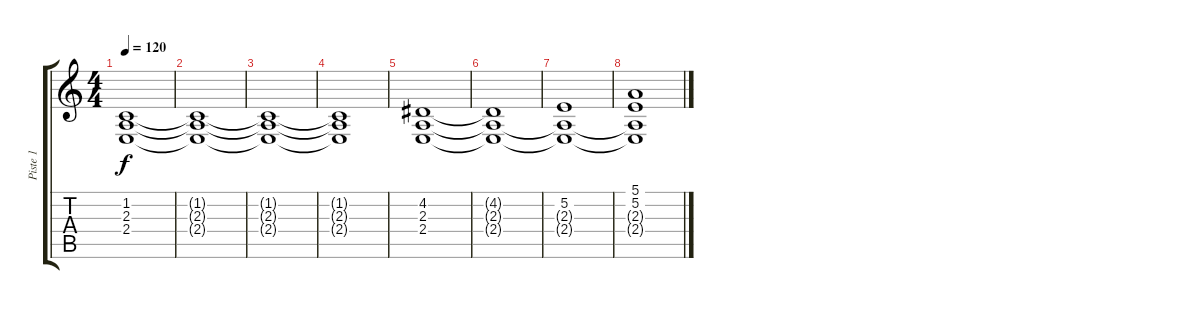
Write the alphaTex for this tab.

\track ("Piste 1" "Piste 1") {instrument pad2warm}
\staff {score tabs}
\tuning (E4 B3 G3 D3 A2 E2) {hide}
\ts (4 4)
\tempo 120
\clef g2
\ks c
(1.2 2.3 2.4).1{dy f} |
(1.2{t} 2.3{t} 2.4{t}).1 |
(1.2{t} 2.3{t} 2.4{t}).1 |
(1.2{t} 2.3{t} 2.4{t}).1 |
(4.2 2.3 2.4).1 |
(4.2{t} 2.3{t} 2.4{t}).1 |
(5.2 2.3{t} 2.4{t}).1 |
(5.1 5.2 2.3{t} 2.4{t}).1
